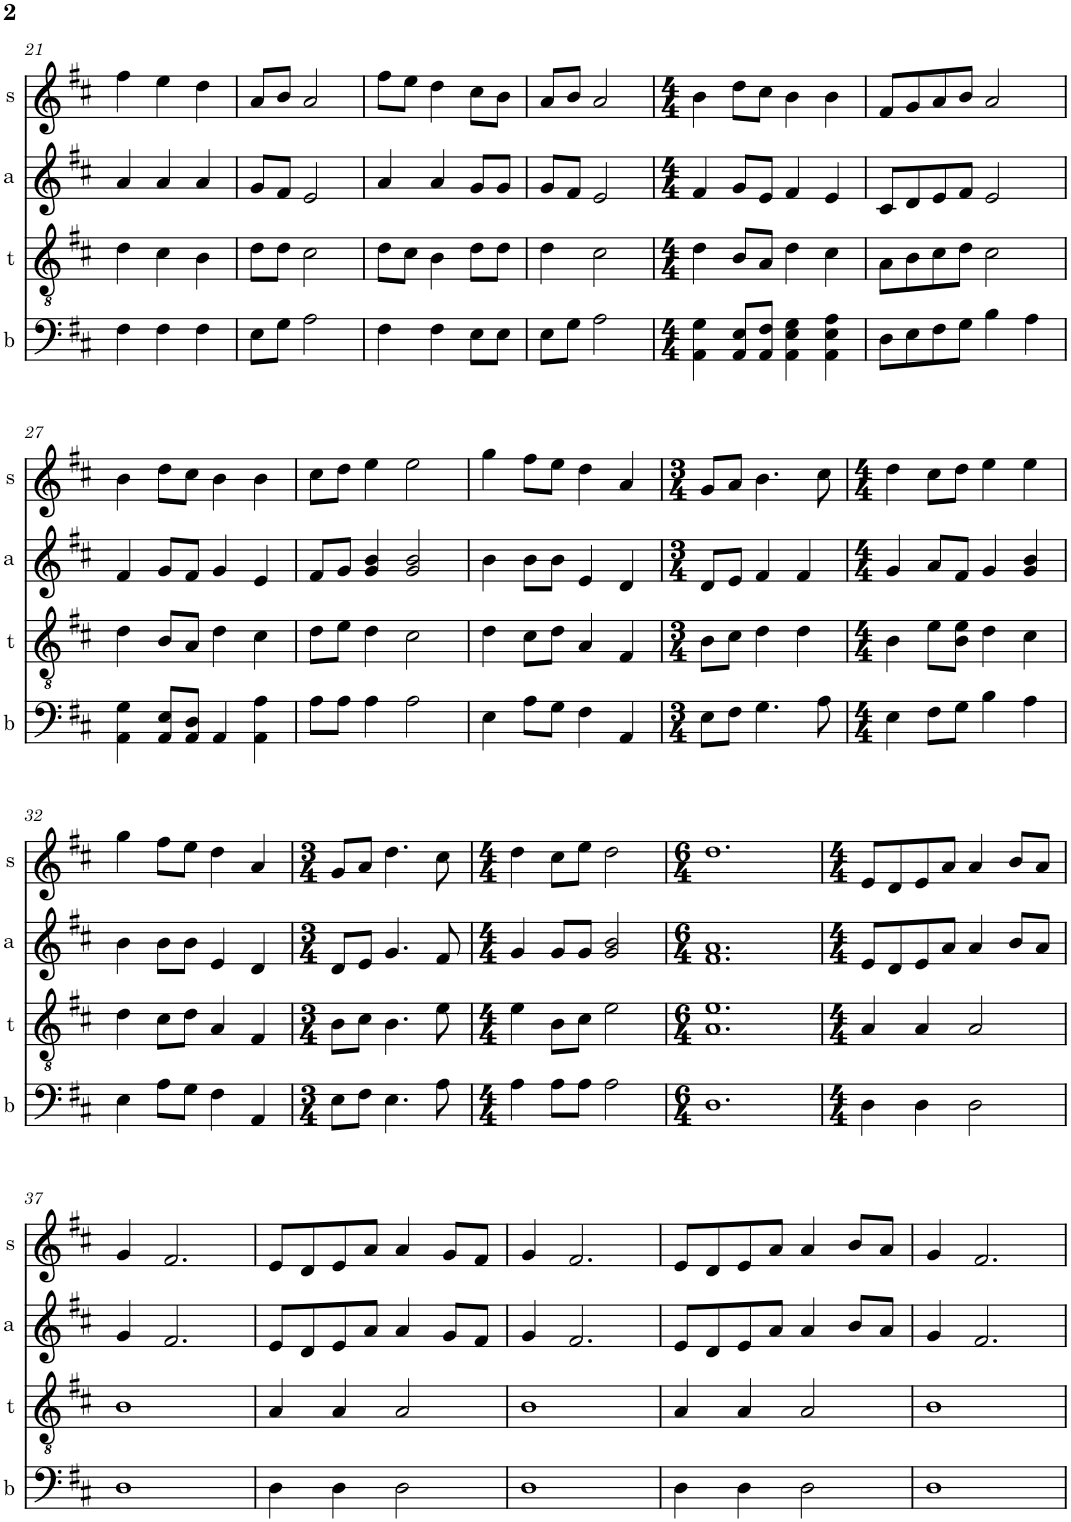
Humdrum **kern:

**kern	**kern	**kern	**kern
*part4	*part3	*part2	*part1
*staff4	*staff3	*staff2	*staff1
*I"b	*I"t	*I"a	*I"s
*I'b	*I't	*I'a	*I's
!!LO:PB:g=z
*clefF4	*clefGv2	*clefG2	*clefG2
*k[f#c#]	*k[f#c#]	*k[f#c#]	*k[f#c#]
*M3/4	*M3/4	*M3/4	*M3/4
=21	=21	=21	=21
4F#\	4d\	4a/	4ff#\
4F#\	4c#\	4a/	4ee\
4F#\	4B\	4a/	4dd\
=22	=22	=22	=22
8E\L	8d\L	8g/L	8a/L
8G\J	8d\J	8f#/J	8b/J
2A\	2c#\	2e/	2a/
=23	=23	=23	=23
4F#\	8d\L	4a/	8ff#\L
.	8c#\J	.	8ee\J
4F#\	4B\	4a/	4dd\
8E\L	8d\L	8g/L	8cc#\L
8E\J	8d\J	8g/J	8b\J
=24	=24	=24	=24
8E\L	4d\	8g/L	8a/L
8G\J	.	8f#/J	8b/J
2A\	2c#\	2e/	2a/
=25	=25	=25	=25
*M4/4	*M4/4	*M4/4	*M4/4
4AA\ 4G\	4d\	4f#/	4b\
8AA/ 8E/L	8B/L	8g/L	8dd\L
8AA/ 8F#/J	8A/J	8e/J	8cc#\J
4AA\ 4E\ 4G\	4d\	4f#/	4b\
4AA\ 4E\ 4A\	4c#\	4e/	4b\
=26	=26	=26	=26
8D\L	8A\L	8c#/L	8f#/L
8E\	8B\	8d/	8g/
8F#\	8c#\	8e/	8a/
8G\J	8d\J	8f#/J	8b/J
4B\	2c#\	2e/	2a/
4A\	.	.	.
!!LO:LB:g=z
=27	=27	=27	=27
4AA\ 4G\	4d\	4f#/	4b\
8AA/ 8E/L	8B/L	8g/L	8dd\L
8AA/ 8D/J	8A/J	8f#/J	8cc#\J
4AA/	4d\	4g/	4b\
4AA\ 4A\	4c#\	4e/	4b\
=28	=28	=28	=28
8A\L	8d\L	8f#/L	8cc#\L
8A\J	8e\J	8g/J	8dd\J
4A\	4d\	4g/ 4b/	4ee\
2A\	2c#\	2g/ 2b/	2ee\
=29	=29	=29	=29
4E\	4d\	4b\	4gg\
8A\L	8c#\L	8b\L	8ff#\L
8G\J	8d\J	8b\J	8ee\J
4F#\	4A/	4e/	4dd\
4AA/	4F#/	4d/	4a/
=30	=30	=30	=30
*M3/4	*M3/4	*M3/4	*M3/4
8E\L	8B\L	8d/L	8g/L
8F#\J	8c#\J	8e/J	8a/J
4.G\	4d\	4f#/	4.b\
.	4d\	4f#/	.
8A\	.	.	8cc#\
=31	=31	=31	=31
*M4/4	*M4/4	*M4/4	*M4/4
4E\	4B\	4g/	4dd\
8F#\L	8e\L	8a/L	8cc#\L
8G\J	8B\ 8e\J	8f#/J	8dd\J
4B\	4d\	4g/	4ee\
4A\	4c#\	4g/ 4b/	4ee\
!!LO:LB:g=z
=32	=32	=32	=32
4E\	4d\	4b\	4gg\
8A\L	8c#\L	8b\L	8ff#\L
8G\J	8d\J	8b\J	8ee\J
4F#\	4A/	4e/	4dd\
4AA/	4F#/	4d/	4a/
=33	=33	=33	=33
*M3/4	*M3/4	*M3/4	*M3/4
8E\L	8B\L	8d/L	8g/L
8F#\J	8c#\J	8e/J	8a/J
4.E\	4.B\	4.g/	4.dd\
8A\	8e\	8f#/	8cc#\
=34	=34	=34	=34
*M4/4	*M4/4	*M4/4	*M4/4
4A\	4e\	4g/	4dd\
8A\L	8B\L	8g/L	8cc#\L
8A\J	8c#\J	8g/J	8ee\J
2A\	2e\	2g/ 2b/	2dd\
=35	=35	=35	=35
*M6/4	*M6/4	*M6/4	*M6/4
1.D	1.A 1.e	1.f# 1.a	1.dd
=36	=36	=36	=36
*M4/4	*M4/4	*M4/4	*M4/4
4D\	4A/	8e/L	8e/L
.	.	8d/	8d/
4D\	4A/	8e/	8e/
.	.	8a/J	8a/J
2D\	2A/	4a/	4a/
.	.	8b/L	8b/L
.	.	8a/J	8a/J
!!LO:LB:g=z
=37	=37	=37	=37
1D	1B	4g/	4g/
.	.	2.f#/	2.f#/
=38	=38	=38	=38
4D\	4A/	8e/L	8e/L
.	.	8d/	8d/
4D\	4A/	8e/	8e/
.	.	8a/J	8a/J
2D\	2A/	4a/	4a/
.	.	8g/L	8g/L
.	.	8f#/J	8f#/J
=39	=39	=39	=39
1D	1B	4g/	4g/
.	.	2.f#/	2.f#/
=40	=40	=40	=40
4D\	4A/	8e/L	8e/L
.	.	8d/	8d/
4D\	4A/	8e/	8e/
.	.	8a/J	8a/J
2D\	2A/	4a/	4a/
.	.	8b/L	8b/L
.	.	8a/J	8a/J
=41	=41	=41	=41
1D	1B	4g/	4g/
.	.	2.f#/	2.f#/
=	=	=	=
*-	*-	*-	*-
